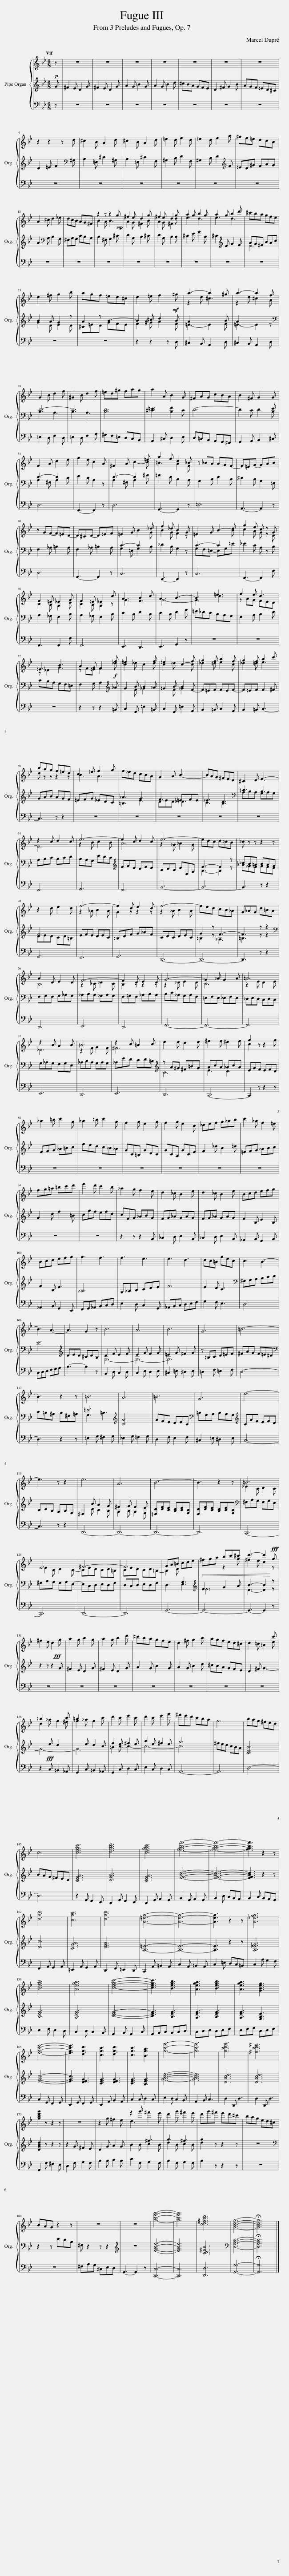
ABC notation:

X:1
%%score { ( 1 4 ) | ( 2 5 ) | 3 } ( 6 7 ) ( 8 9 ) ( 10 11 ) ( 12 13 ) ( 14 15 ) 16 17 18 19
L:1/8
Q:1/4=160
M:6/8
I:linebreak $
K:Bb
V:1 treble
V:4 treble
V:2 treble
V:5 treble
V:3 bass
V:6 treble
V:7 treble
V:8 bass
V:9 bass
V:10 bass
V:11 bass
V:12 treble
V:13 treble
V:14 bass
V:15 bass
V:16 bass
V:17 bass
V:18 bass
V:19 bass-8
V:1
 z | z6 | z6 | z6 | z6 | %5
 z6 | z6 | z6 |$ z2 z2 z d | ^c2 B A2 d | %10
 ^c2 B A2 d | =e2 d f2 d | =e2 d f2 a | ^gf=e dcB |$ A2 ^c d2 _e | %15
 dcB AG^F | z2 z z2!mp! g | ^f2 e d2 g | ^f2 e d2 g | a2 g b2 g | %20
 a2 g b2 d' | ^c'ba gfe |$ d2 ^f g2 b | agf =ed^c | d2 =e f2!mf! ^g | %25
 a3- a2 ^g | a3- a2 f |$ G2 B d2 f | ^G2 B d2 f | =ed^g fag | %30
 a2 A B2 G | ^FAG cBA | B2 ^F G2 G |$ F2 A d2 e | g2 e c2 A | %35
 ^F2 A x2 =e | a2 f d2 _B | z _BA AGF- | F=EG- GAB |$ z GF- F=ED- | %40
 D^CD- D=EF | =E2 G B2 _d | f2 _d B2 G | =E2 G x2 d | g2 e c z G |$ %45
 F2 =E _E2 G | F2 =E _E2 d | A3 B2 d | A3 B3- | B3 =e3 | %50
 f2 e d3 |$ =E3 B3 | A2 G F2!f! f | =e2 _d c2 f | =e2 _d x2 f | %55
 g2 f a2 f | g2 f a2 c' |$ bag f=ed | c2 =e f2 g | f_ed cBA | %60
 G2 A B3- | BAG ^FED | ^C2 D x3 |$ z2 c d2 c | e6- | %65
 e2 c d2 c | e6- | edc d_cB | _c z z z2 z |$ z2 d e2 d | %70
 f6- | f2 d e2 d | f6- | fed cB_A | G_AG d=BA |$ %75
 A2 D E2 D | F6- | F2 D E2 D | G6- | G2 _A G2 A | %80
 =A6 |$ z2 B A2 B | =B6 | z2 c =B2 c | e2 e d2 e | %85
 ^f2 f ^e2 f | g2 z z2 g |$ _a2 =b c'2 g | _a2 =b c'2 g | f2 g e2 g | %90
 f2 g e2 c | _def g_ab | c'2 _a f2 =e |$ fg=a =bc'd' | e'2 d' c'2 b | %95
 _a2 g f2 e | d2 _c B2 e | d2 _c B2 e | Bcd efg |$ Bcd efg | %100
 g3 f3 | f3 e3 | e3 d3 | dc=B gec | c3 B3- |$ %105
 B3 A3- | A3 G2 z | B6 | A6 | B6 | %110
 G6 | =B6- |$ B3 z2 z | =B6 | A6 | %115
 =B6 | G6 | e6- |$ e3 z z2 | e6 | %120
 A6 | B6- | B3 z2 z | =B6 |$ E6 | %125
 ^F6- | F6 | GA=B cde |!<(! ^fga bc'^c' | d'3- d'2!<)!!fff! g |$ %130
!ppp! ^f2 e d2 g | a2 g b2 g | a2 g b2 d' | ^c'ba gfe | d2 ^f g2 b | %135
 agf ed^c | d2 =c =B2 c' |$ =b2 _a g2 c' | =b2 _a g2 c' | d'2 c' e'2 c' | %140
 d'2 c' e'2 g' | ^f'e'd' c'ba | g6 | bag ^fed |$ c6 | %145
 [cegc']6 | [dgbd']6 | [cegac']6 | [fgbf']6- | [fgbf']6- | %150
 [fgbf']3 z2 z |$ [dad']6 | [cac']6 | [dad']6 | [A=ea]6- | %155
 [Aea]6- | [Aea]3 z2 z | [A_ega]6 |$ [Begb]6 | [Aega]6 | %160
 [cegc']6- | [cegc']3 [Begb]3 | [Aega]3 [Begb]3 | [Aega]3 [GBeg]3 |$ [egc'e']6- | %165
 [egc'e']3 [dgd']3 | [cgc']3 [dgd']3 | [cgc']3 [Bgb]3 | [gc'g']6- | [gc'g']6 | %170
 [gc'd'g']6 | [^fc'd'^f']6 |$ [gbd'g']2 z z2 z | z6 | z2 g ^f2 e | %175
 z2 g' ^f'2 e' | d'2 g' ^f'2 e' | d'g'^f' e'd'^c' | bag ed^c |$ BAG z2 z | %180
 z6 | z6 | [gbe'g']6- | [gbe'g']6 | [cd^fbd']6 | %185
 [GBdg]6- |[Q:1/4=60] !fermata![GBdg]6 |] %187
V:2
!p! G | ^F2 E D2 G | ^F2 E D2 G | A2 G B2 G | A2 G B2 d | %5
 ^cBA GFE | D2 ^F G2 B | AGF =ED^C |$ D2 =E F2[K:bass] ^G, | A,2 =E, ^C2 ^G, | %10
 A,2 =E, ^C2 F, | ^G,2 B, D2 F, | ^G,2 B, D2[K:treble] F | =ED^G FAG |$ A2[K:bass] A, B,2 G, | %15
 ^F,A,G, CB,A, | B,2 ^F, G,2 ^C | D2 A, B,2 ^C | D2 A, B,2 B, | ^C2 E G2 B, | %20
 ^C2[K:treble] E G2 F | AG^F BAc |$ B2 A G2 z | A2 z B3- | B2 ^c d2 B | %25
 A2 x2 x B | A2 x2 x2 |$[K:bass] D6- | D6 | [B,D]6 | %30
 [^C=E]3 [B,F]2 C | D6- | D2 C D2 E |$ D3- D2 x | E2 C A,2 z | %35
 D3- D2 ^F | =F2 D B,2 A, | G,2 B, D2 B, | ^C2 B, G,2 =E, |$ F,2 _A, =B,2 A, | %40
 F,2 _A, =B,2 A, | C3- C2 x | _D2 B, G,2 z | C3- C2 x | _E2 C A, z B, |$ %45
 A,2 _G, F,2 B, | A,2 _G, F,2 B, | C2 B, D2 B, | C2 B, D2 F | =E_DC B,A,G, | %50
 F,2 A, B,2 D |$ CB,A, G,F,=E, | F,2 G, A,2[K:treble] _A | G2 B B2 _A | =G2 B B2 F- | %55
 F=EF FEF- | F=EF F2 ^F |$ GAB AGF | =EFG _EDC | _A3 G3 | %60
 F3 =EFE | _E3 D3 |[K:bass] =C3 B,3 |$ A,B,C B,CD | B,A,G, EDC | %65
[K:treble] FGE DFE | CDC EF,A, | F3- F2 z | _cB=A BA_G |$ F6 | %70
 EFE DEC | =B,DF G_AF | CDC DEC | G2 z F3- | F3 z z2 |$ %75
[K:bass] F,G,F, G,_A,G, | _A,B,A, _G,A,G, | F,=G,F, _A,B,A, | B,C_A, G,A,F, | =E,F,E, _E,F,E, | %80
 _D,E,D, C,D,C, |$ G,_A,G, F,G,E, | _A,B,A, G,A,G, | _A,ED CD=B, |[K:treble] z A^G ^F=BG | %85
 AcA _AcA | EGF EFD |$ EFG _A=Bc | fed c_B_A | GC=B, GDC | %90
 GCA, GCE | F2 _d B2 =d | =EFG _ABc |$ G2 d f2 =B | cgf efd | %95
 cFG _ABG | FG_A GAG | FG_A GAG | F2 B, E2 B, |$ F2 B, E3 | %100
 _A,6 | G,_A,B, CDE | F6 | E2 D C3 |[K:bass] ^F,G,A, B,CD |$ %105
 E6 |[K:treble] DED ^CDB, | D2 F E2 F | E2 G F2 G | =E2 G ^F2 G | %110
 z =B,C D=EF | ^FAG F=E^D |$[K:bass] C=B,^A, B,^F,=A, | =E6 |[K:treble] [CG]6 | %115
 GFE DEC |[K:bass] =B,G,A, B,A,G, |[K:treble] CGF EFD |$ CDB, A,B,G, | ^F,2 B A2 G | %120
 ^F2 G F2 E | [=F,D][DF][CE] [B,D][CE][G,C] | [F,D][DF][CE] [B,D][CE][G,C] |[K:bass] ^F,A,G, F,G,E, |$ ^F,A,G, F,G,E,- | %125
 E,C,D, E,D,F, | D,C,D, E,D,F, | D,3 G,3 |[K:treble] E3 G2 A | B3- B2 z |$ %130
 z2 z z2!fff! G |!ppp! ^F2 E D2 G | ^F2 E D2 G | A2 G B2 G | A2 G B2 d | %135
 ^cBA GFE | D2 ^F x3 |$ x2 e d2 x | x2 e d2 c | f2 e ^f2 e | %140
 a2 e ^f2 e | g6 | ^fed cBA | [CEB]6 |$ BAG ^FED | %145
 [CEGA]6 | [DGB]6 | [CEGA]6 | [FGBd]6- | [FGBd]6- | %150
 [FGBd]3 z2 z |$ [Dc]6 | [CGA]6 | [DFA]6 | [A,=E]6- | %155
 [A,E]6- | [A,E]3 z2 z | [A,_EG]6 |$ [B,EG]6 | [A,EG]6 | %160
 [CEG]6- | [CEG]3 [B,EG]3 | [A,EG]3 [B,EG]3 | [A,EG]3 [G,B,E]3 |$ [EGc]6- | %165
 [EGc]3 [DEG]3 | [CEG]3 [DEG]3 | [CEG]3 [B,EG]3 | [GAce]6- | [GAce]6 | %170
 [DAcd]6 | [DAcd]6 |$ [DGBd]2 z z2 z | z2 G ^F2 E | D2 G A2 G | %175
 x3 ^f3 | g3 ^f3 | g2 z z2 z | z6 |$[K:bass] z2 z EDB, | %180
 ^F, z2 z z2 |[K:treble] z6 | [EGBe]6- | [EGBe]6 | [CD^FB]6 | %185
[K:bass] [D,G,B,D]6- | !fermata![D,G,B,D]6 |] %187
V:3
 z | z6 | z6 | z6 | z6 | %5
 z6 | z6 | z6 |$ z6 | z6 | %10
 z6 | z6 | z6 | z6 |$ z6 | %15
 z6 | z6 | z6 | z6 | z6 | %20
 z6 | z6 |$ z6 | z6 | z2 z2 z D, | %25
 ^C,2 B,, A,,2 D, | ^C,2 B,, A,,2 D, |$ =E,2 D, F,2 D, | =E,2 D, F,2 A, | ^G,F,=E, D,C,B,, | %30
 A,,2 ^C, D,2 E, | D,=C,B,, A,,G,,^F,, | G,,2 A,, B,,2 ^C, |$ D,6 | F,,3- F,,2 z | %35
 D,6 | G,,3- G,,2 z | =E,6 | A,,3- A,,2 z |$ D,6 | %40
 G,,3- G,,2 z | C,6 | E,,3- E,,2 z | C,6 | F,,3- F,,2 F, |$ %45
 F,,3 F,,2 F, | F,,6 | E,,3 D,,3 | E,,3 G,,2 z | z6 | %50
 z6 |$ z6 | z2 z z2 =B,, | C,2 G,, =E,2 =B,, | C,2 G,, =E,2 A,, | %55
 B,,2 =B,, C,2 A,, | B,,2 =B,, C,3- |$ C,3 z z2 | z6 | z6 | %60
 z6 | z6 | z6 |$ F,,6 | G,,6 | %65
 F,,6 | B,,6- | B,,6- | B,,3 z z2 |$ G,,6 | %70
 F,,6 | G,,6 | D,,6- | D,,6- | D,,3 z z2 |$ %75
 D,,6 | E,,6 | D,,6 | F,,6- | F,,6- | %80
 F,,6 |$ E,,6 | D,,6 | E,,6 | D,,6 | %85
 C,,6- | C,,2 z z2 z |$ z6 | z6 | z6 | %90
 z6 | z6 | z6 |$ z6 | z6 | %95
 z2 z z2!p! B,, | _C,2 D, E,2 B,, | _C,2 D, E,2 B,, | _A,,2 B,, G,,2 B,, |$ _A,,2 B,, G,,2 E,, | %100
 F,,G,,_A,, B,,C,D, | E,2 D, C,2 G,, | _A,,B,,C, D,E,F, | G,2 F, E,3 | D,6 |$ %105
 C,D,E, F,G,A, | B,3- B,2 z | B,,2 D, C,2 D, | C,2 E, D,2 E, | ^C,2 =E, ^D,2 E, | %110
 =D,2 F, =E,2 F, | D,6- |$ D,3 z2 z | =E,2 G, ^F,2 G, | _E,2 G, =F,2 G, | %115
 D,2 F, E,2 F, | ^C,2 =E, ^D,2 E, | C,6- |$ C,3 z z2 | D,,6- | %120
 D,,6- | D,,6- | D,,6 | C,,6- |$ C,,6 | %125
 D,,6- | D,,6 | G,,6- | G,,6- | G,,3- G,,2 z |$ %130
 z6 | z6 | z6 | z6 | z6 | %135
 z6 | z6 |$ z2!fff! C,!ppp! =B,,2 _A,, | G,,2 C, =B,,2 _A,, | G,,2 C, D,2 C, | %140
 E,2 C, D,2 C, | A,,6- | A,,6 | D,6- |$ D,6 | %145
 z2 G,, F,,2 E,, | D,,2 G,, F,,2 E,, | D,,2 G,, A,,2 G,, | B,,2 G,, A,,2 G,, | B,,2 D, C,B,,A,, | %150
 B,,2 C, B,,A,,G,, |$ F,,2 A,, G,,2 A,, | =E,,2 A,, G,,2 A,, | D,,2 F,, =E,,2 D,, | C,,2 A,, =B,,2 A,, | %155
 C,2 A,, =B,,2 A,, | C,2 =E, D,C,=B,, | C,2 A, G,2 F, |$ E,2 F, E,2 D, | C,2 D, C,2 B,, | %160
 A,,2 B,, A,,2 C, | A,,B,,C, B,,C,D, | C,D,E, D,E,F, | E,F,G, D,E,F, |$ C,2 G,, F,,2 G,, | %165
 E,,2 G,, F,,2 G,, | E,,2 A,, B,,2 A,, | C,2 C, D,2 C, | E,2 D, C,2 B,, | A,,2 B,, C,3 | %170
 D,2 D,, D,3 | D,2 D,, D,3 |$ G,,2 G, ^F,2 E, | D,2 G, A,2 G, | B,2 B, C2 B, | %175
 D2 G, A,2 G, | B,2 G, A,2 G, | B,2 z z2 z | z6 |$ z6 | %180
 ^F,A,G, ^C,E,D, | G,,3- G,,2 z | [C,,C,]6- | [C,,C,]6 | [D,,D,]6 | %185
 [G,,G,]6- | !fermata![G,,G,]6 |] %187
V:4
 x | x6 | x6 | x6 | x6 | %5
 x6 | x6 | x6 |$ x6 | x6 | %10
 x6 | x6 | x6 | x6 |$ x6 | %15
 x6 | B2 A B3 | A2 G ^F2 B | A2 G ^F2 d | e3 d3 | %20
 e3 d3 | x6 |$ x6 | x6 | x6 | %25
 z2 d ^c3 | z2 d ^c2 A |$ x6 | x6 | x6 | %30
 x6 | x6 | x6 |$ x6 | x6 | %35
 x2 x c2- c | =B3 A2 F | x6 | x6 |$ x6 | %40
 x6 | x4 x G | B2 G F2 z | x3 B2- B | c2 A G z D |$ %45
 C2 B, A,2 D | C2 B, A,2 z | G3 F3 | G6- | G3 d3 | %50
 z AG FED |$ z _D2 G3 | z F=E F2 _d | c2 x3 _d | c2 x c2- c | %55
 _d2 =d e2 c | _d2 =d e3 |$ d z z z2 z | B3 A3 | x6 | %60
 x6 | x6 | x3 E3- |$ E6 | z2 B c2 B | %65
 A6 | z2 _G _A2 G | x6 | x6 |$ x6 | %70
 z2 _A B2 A | G2 z z2 z | z2 _A B2 A | x6 | x6 |$ %75
 B,6 | z2 _C _D2 C | B,2 z z2 z | z2 _D E2 D | C6 | %80
 z2 E D2 E |$ _D6 | z2 F G2 F | ^F6 | x6 | %85
 x6 | c2 x4 |$ x6 | x6 | x6 | %90
 x6 | x6 | x6 |$ x6 | x6 | %95
 x6 | x6 | x6 | x6 |$ x6 | %100
 x6 | x6 | x6 | x6 | x6 |$ %105
 x6 | x6 | x6 | x6 | x6 | %110
 x6 | x6 |$ x6 | x6 | x6 | %115
 x6 | x6 | x6 |$ x6 | x6 | %120
 x6 | x6 | x6 | _E2 C D2 C |$ E2 C D2 C- | %125
 CED CD=B, | CED CD=B,- | B,2 D x3 | x3 z2 g | ^f2 e d2 z |$ %130
 x6 | x6 | x6 | x6 | x6 | %135
 x6 | x3 x2 e |$ d2 x3 ^f | g2 x4 | x6 | %140
 x6 | x6 | x6 | x6 |$ x6 | %145
 x6 | x6 | x6 | x6 | x6 | %150
 x6 |$ x6 | x6 | x6 | x6 | %155
 x6 | x6 | x6 |$ x6 | x6 | %160
 x6 | x6 | x6 | x6 |$ x6 | %165
 x6 | x6 | x6 | x6 | x6 | %170
 x6 | x6 |$ x6 | x6 | x6 | %175
 d3 x x2 | x6 | x6 | x6 |$ x6 | %180
 x6 | x6 | x6 | x6 | x6 | %185
 x6 | x6 |] %187
V:5
 x | x6 | x6 | x6 | x6 | %5
 x6 | x6 | x6 |$ x5[K:bass] x | x6 | %10
 x6 | x6 | x5[K:treble] x | x6 |$ x2[K:bass] x4 | %15
 x6 | x6 | x6 | x6 | x6 | %20
 x2[K:treble] x4 | E6 |$ G2 D E2 D | ^C=ED GFE | F2 ^G A2 F | %25
 =E3- E2 F | =E3- E2 z |$[K:bass] B,3 A,3 | B,3 A,3 | x6 | %30
 x6 | x6 | x4 x B, |$ A,2 ^F, A,2 C | x6 | %35
 A,2 ^F, A,2 x | x6 | x6 | x6 |$ x6 | %40
 x6 | G,2 =E, G,2 B, | x6 | G,F,=E,- E,G,=E | x6 |$ %45
 x6 | x6 | x6 | x6 | x6 | %50
 x6 |$ x6 | x5[K:treble] x | x2 F _G2 x | x2 F _G2 x | %55
 x6 | x6 |$ x6 | x6 | =B,3 E3 | %60
 DED _D3 | C3 B,3 |[K:bass] A,B,A, G,A,G, |$ x6 | x6 | %65
[K:treble] x6 | x6 | B,3- B,2 z | _A_GF GFE |$ DED CD=B, | %70
 x6 | x6 | x6 | =B,2 z _A,3 | =B,3 z z2 |$ %75
[K:bass] x6 | x6 | x6 | x6 | x6 | %80
 x6 |$ x6 | x6 | x6 |[K:treble] C6 | %85
 E3 D3 | x6 |$ x6 | x6 | x6 | %90
 x6 | x6 | x6 |$ x6 | x6 | %95
 x6 | x6 | x6 | x6 |$ x6 | %100
 x6 | x6 | x6 | x6 |[K:bass] x6 |$ %105
 x6 |[K:treble] x6 | G,6- | G,6- | G,6 | %110
 x6 | x6 |$[K:bass] x6 | G,3 =B,3 |[K:treble] x6 | %115
 x6 |[K:bass] x6 |[K:treble] x6 |$ x6 | x2 D C2 B, | %120
 A,2 B, A,2 G, | x6 | x6 |[K:bass] x6 |$ x6 | %125
 x6 | x6 | x3 E,3 |[K:treble] E6 | D3- D2 z |$ %130
 x6 | x6 | x6 | x6 | x6 | %135
 x6 | x3 G3- |$ G6- | G6 | =B2 c- c3- | %140
 c6- | c6 | x6 | x6 |$ x6 | %145
 x6 | x6 | x6 | x6 | x6 | %150
 x6 |$ x6 | x6 | x6 | x6 | %155
 x6 | x6 | x6 |$ x6 | x6 | %160
 x6 | x6 | x6 | x6 |$ x6 | %165
 x6 | x6 | x6 | x6 | x6 | %170
 x6 | x6 |$ x6 | x6 | x6 | %175
 B2 B c2 B | d2 B c2 B | d2 x4 | x6 |$[K:bass] x6 | %180
 x6 |[K:treble] x6 | x6 | x6 | x6 | %185
[K:bass] x6 | x6 |] %187
V:6
!p! G | ^F2 E D2 G | ^F2 E D2 G | A2 G B2 G | A2 G B2 d | %5
 ^cBA GFE | D2 ^F G2 B | AGF =ED^C |$ D2 =E F2 d | ^c2 B A2 d | %10
 ^c2 B A2 d | =e2 d f2 d | =e2 d f2 a | ^gf=e dcB |$ A2 ^c d2 _e | %15
 dcB AG^F | z2 z z2!mp! g | ^f2 e d2 g | ^f2 e d2 g | a2 g b2 g | %20
 a2 g b2 d' | ^c'ba gfe |$ d2 ^f g2 b | agf =ed^c | d2 =e f2!mf! ^g | %25
 a3- a2 ^g | a3- a2 f |$ G2 B d2 f | ^G2 B d2 f | =ed^g fag | %30
 a2 A B2 G | ^FAG cBA | B2 ^F G2 G |$ F2 A d2 e | g2 e c2 A | %35
 ^F2 A x2 =e | a2 f d2 _B | z _BA AGF- | F=EG- GAB |$ z GF- F=ED- | %40
 D^CD- D=EF | =E2 G B2 _d | f2 _d B2 G | =E2 G x2 d | g2 e c z G |$ %45
 F2 =E _E2 G | F2 =E _E2 d | A3 B2 d | A3 B3- | B3 =e3 | %50
 f2 e d3 |$ =E3 B3 | A2 G F2!f! f | =e2 _d c2 f | =e2 _d x2 f | %55
 g2 f a2 f | g2 f a2 c' |$ bag f=ed | c2 =e f2 g | f_ed cBA | %60
 G2 A B3- | BAG ^FED | ^C2 D x3 |$ z2 c d2 c | e6- | %65
 e2 c d2 c | e6- | edc d_cB | _c z z z2 z |$ z2 d e2 d | %70
 f6- | f2 d e2 d | f6- | fed cB_A | G_AG d=BA |$ %75
 F2 D E2 D | F6- | F2 D E2 D | G6- | G2 _A G2 A | %80
 =A6 |$ z2 B A2 B | =B6 | z2 c =B2 c | e2 e d2 e | %85
 ^f2 f ^e2 f | g2 z z2!mp! g |$ _a2 =b c'2 g | _a2 =b c'2 g | f2 g e2 g | %90
 f2 g e2 c | _def g_ab | c'2 _a f2 =e |$ fg=a =bc'd' | e'2 d' c'2 b | %95
 _a2 g f2 e | d2 _c B2 e | d2 _c B2 e | Bcd efg |$ Bcd efg | %100
 g3 f3 | f3 e3 | e3 d3 | dc=B gec | c3 B3- |$ %105
!mp! B3 A3- | A3 G2 z |!mf! B6 | A6 | B6 | %110
 G6 | =B6- |$ B3 z2 z |!f! =B6 | A6 | %115
 =B6 | G6 | e6- |$ e3 z z2 | e6 | %120
 A6 | B6- | B3 z2 z | =B6 |$ E6 | %125
 ^F6- | F6 | GA=B cde | ^f!ff!ga bc'^c' | d'3- d'2!fff! g |$ %130
 ^f2 e d2 g | a2 g b2 g | a2 g b2 d' | ^c'ba gfe | d2 ^f g2 b | %135
 agf ed^c | d2 =c =B2 c' |$ =b2 _a g2 c' | =b2 _a g2 c' | d'2 c' e'2 c' | %140
 d'2 c' e'2 g' | ^f'e'd' c'ba | g6 | bag ^fed |$ c6 | %145
 [cegc']6 | [dgbd']6 | [cegac']6 | [fgbf']6- | [fgbf']6- | %150
 [fgbf']3 z2 z |$ [dad']6 | [cac']6 | [dad']6 | [A=ea]6- | %155
 [Aea]6- | [Aea]3 z2 z | [A_ega]6 |$!fff! [Begb]6 | [Aega]6 | %160
 [cegc']6- | [cegc']3 [Begb]3 | [Aega]3 [Begb]3 | [Aega]3 [GBeg]3 |$ [egc'e']6- | %165
 [egc'e']3 [dgd']3 | [cgc']3 [dgd']3 | [cgc']3 [Bgb]3 | [gc'g']6- | [gc'g']6 | %170
 [gc'd'g']6 | [^fc'd'^f']6 |$ [gbd'g']2 z z2 z | z6 | z2 g ^f2 e | %175
 z2 g' ^f'2 e' | d'2 g' ^f'2 e' | d'g'^f' e'd'^c' | bag ed^c |$ BAG z2 z | %180
 z6 | z6 | [gbe'g']6- | [gbe'g']6 | [cd^fbd']6 | %185
 [GBdg]6- | !fermata![GBdg]6 |] %187
V:7
 x | x6 | x6 | x6 | x6 | %5
 x6 | x6 | x6 |$ x6 | x6 | %10
 x6 | x6 | x6 | x6 |$ x6 | %15
 x6 | B2 A B3 | A2 G ^F2 B | A2 G ^F2 d | e3 d3 | %20
 e3 d3 | x6 |$ x6 | x6 | x6 | %25
 z2 d ^c3 | z2 d ^c2 A |$ x6 | x6 | x6 | %30
 x6 | x6 | x6 |$ x6 | x6 | %35
 x2 x c2- c | =B3 A2 F | x6 | x6 |$ x6 | %40
 x6 | x4 x G | B2 G F2 z | x3 B2- B | c2 A G z D |$ %45
 C2 B, A,2 D | C2 B, A,2 z | G3 F3 | G6- | G3 d3 | %50
 z AG FED |$ z _D2 G3 | z F=E F2 _d | c2 x3 _d | c2 x c2- c | %55
 _d2 =d e2 c | _d2 =d e3 |$ d z z z2 z | B3 A3 | x6 | %60
 x6 | x6 | x3 E3- |$ E6 | z2 B c2 B | %65
 A6 | z2 _G _A2 G | x6 | x6 |$ x6 | %70
 z2 _A B2 A | G2 z z2 z | z2 _A B2 A | x6 | x6 |$ %75
 B,6 | z2 _C _D2 C | B,2 z z2 z | z2 _D E2 D | C6 | %80
 z2 E D2 E |$ _D6 | z2 F G2 F | ^F6 | x6 | %85
 x6 | c2 x4 |$ x6 | x6 | x6 | %90
 x6 | x6 | x6 |$ x6 | x6 | %95
 x6 | x6 | x6 | x6 |$ x6 | %100
 x6 | x6 | x6 | x6 | x6 |$ %105
 x6 | x6 | x6 | x6 | x6 | %110
 x6 | x6 |$ x6 | x6 | x6 | %115
 x6 | x6 | x6 |$ x6 | x6 | %120
 x6 | x6 | x6 | _E2 C D2 C |$ E2 C D2 C- | %125
 CED CD=B, | CED CD=B,- | B,2 D x3 | x3 z2 g | ^f2 e d2 z |$ %130
 x6 | x6 | x6 | x6 | x6 | %135
 x6 | x3 x2 e |$ d2 x3 ^f | g2 x4 | x6 | %140
 x6 | x6 | x6 | x6 |$ x6 | %145
 x6 | x6 | x6 | x6 | x6 | %150
 x6 |$ x6 | x6 | x6 | x6 | %155
 x6 | x6 | x6 |$ x6 | x6 | %160
 x6 | x6 | x6 | x6 |$ x6 | %165
 x6 | x6 | x6 | x6 | x6 | %170
 x6 | x6 |$ x6 | x6 | x6 | %175
 d3 x x2 | x6 | x6 | x6 |$ x6 | %180
 x6 | x6 | x6 | x6 | x6 | %185
 x6 | x6 |] %187
V:8
 z | z6 | z6 | z6 | z6 | %5
 z6 | z6 | z6 |$ z2 z2 z!p! ^G, | A,2 =E, ^C2 ^G, | %10
 A,2 =E, ^C2 ^G, | ^G,2 B, D2 F, | ^G,2 B, D2[K:treble] F | =ED^G FAG |$ A2[K:bass] A, B,2 G, | %15
 ^F,A,G, CB,A, | B,2 ^F, G,2!mp! ^C | D2 A, B,2 ^C | D2 A, B,2 B, | ^C2 E G2 B, | %20
 ^C2[K:] E G2 F | AG^F BAc |$ B2 A G2 z | A2 z B3- | B2 ^c d2!mf! B | %25
 A2 x2 x B | A2 x2 x2 |$[K:bass] D6- | D6 | [B,D]6 | %30
 [^C=E]3 [B,F]2 C | D6- | D2 C D2 E |$ D3- D2 x | E2 C A,2 z | %35
 D3- D2 ^F | =F2 D B,2 A, | G,2 B, D2 B, | ^C2 B, G,2 =E, |$ F,2 _A, =B,2 A, | %40
 F,2 _A, =B,2 A, | C3- C2 x | _D2 B, G,2 z | C3- C2 x | _E2 C A, z B, |$ %45
 A,2 _G, F,2 B, | A,2 _G, F,2 B, | C2 B, D2 B, | C2 B, D2 F | =E_DC B,A,G, | %50
 F,2 A, B,2 D |$ CB,A, G,F,=E, | F,2 G, A,2[K:treble]!f! _A | G2 B B2 _A | =G2 B B2 F- | %55
 F=EF FEF- | F=EF F2 ^F |$ GAB AGF | =EFG _EDC | _A3 G3 | %60
 F3 =EFE | _E3 D3 |[K:bass] =C3 B,3 |$ A,B,C B,CD | B,A,G, EDC | %65
[K:treble] FGE DFE | CDC EF,A, | F3- F2 z | _cB=A BA_G |$ F6 | %70
 EFE DEC | =B,DF G_AF | CDC DEC | G2 z F3- | F3 z z z |$ %75
[K:bass] F,G,F, G,_A,G, | _A,B,A, _G,A,G, | F,=G,F, _A,B,A, | B,C_A, G,A,F, | =E,F,E, _E,F,E, | %80
 _D,E,D, C,D,C, |$ G,_A,G, F,G,E, | _A,B,A, G,A,G, | _A,ED CD=B, |[K:treble] z A^G ^F=BG | %85
 AcA _AcA | E!mp!GF EFD |$ EFG _A=Bc | fed c_B_A | GC=B, GDC | %90
 GCA, GCE | F2 _d B2 =d | =EFG _ABc |$ G2 d f2 =B | cgf efd | %95
 cFG _ABG | FG_A GAG | FG_A GAG | F2 B, E2 B, |$ F2 B, E3 | %100
 _A,6 | G,_A,B, CDE | F6 | E2 D C3 |[K:bass] ^F,G,A, B,CD |$ %105
!mp!!mp! E6 |[K:treble] DE!mf!D ^CDB, |!f! D2 F E2 F | E2 G F2 G | =E2 G ^F2 G | %110
 z =B,C D=EF | ^FAG F=E^D |$[K:bass] C=B,^A, B,^F,=A, | =E6 |[K:treble] [CG]6 | %115
 GFE DEC |[K:bass] =B,G,A, B,A,G, |[K:treble]!ff! CGF EFD |$ CDB, A,B,G, | ^F,2 B A2 G | %120
 ^F2 G F2 E | [=F,D][DF][CE] [B,D][CE][G,C] | [F,D][DF][CE] [B,D][CE][G,C] |[K:bass] ^F,A,G, F,G,E, |$ ^F,A,G, F,G,E,- | %125
 E,C,D, E,D,F, | D,C,D, E,D,F, | D,3 G,3 |[K:treble] E3 G2 A | B3- B2 z |$ %130
 z2 z z2!fff! G | ^F2 E D2 G | ^F2 E D2 G | A2 G B2 G | A2 G B2 d | %135
 ^cBA GFE | D2 ^F x3 |$ x2 e d2 x | x2 e d2 c | f2 e ^f2 e | %140
 a2 e ^f2 e | g6 | ^fed cBA | [CEB]6 |$ BAG ^FED | %145
 [CEGA]6 | [DGB]6 | [CEGA]6 | [FGBd]6- | [FGBd]6- | %150
 [FGBd]3 z2 z |$ [Dc]6 | [CGA]6 | [DFA]6 | [A,=E]6- | %155
 [A,E]6- | [A,E]3 z2 z | [A,_EG]6 |$!fff! [B,EG]6 | [A,EG]6 | %160
 [CEG]6- | [CEG]3 [B,EG]3 | [A,EG]3 [B,EG]3 | [A,EG]3 [G,B,E]3 |$ [EGc]6- | %165
 [EGc]3 [DEG]3 | [CEG]3 [DEG]3 | [CEG]3 [B,EG]3 | [GAce]6- | [GAce]6 | %170
 [DAcd]6 | [DAcd]6 |$ [DGBd]2 z z2 z | z2 G ^F2 E | D2 G A2 G | %175
 x3 ^f3 | g3 ^f3 | g2 z z2 z | z6 |$[K:bass] z2 z EDB, | %180
 ^F, z2 z z2 |[K:treble] z6 | [EGBe]6- | [EGBe]6 | [CD^FB]6 | %185
[K:bass] [D,G,B,D]6- | !fermata![D,G,B,D]6 |] %187
V:9
 x | x6 | x6 | x6 | x6 | %5
 x6 | x6 | x6 |$ x6 | x6 | %10
 x6 | x6 | x5[K:treble] x | x6 |$ x2[K:bass] x4 | %15
 x6 | x6 | x6 | x6 | x6 | %20
 x2[K:] x4 | E6 |$ G2 D E2 D | ^C=ED GFE | F2 ^G A2 F | %25
 =E3- E2 F | =E3- E2 z |$[K:bass] B,3 A,3 | B,3 A,3 | x6 | %30
 x6 | x6 | x4 x B, |$ A,2 ^F, A,2 C | x6 | %35
 A,2 ^F, A,2 x | x6 | x6 | x6 |$ x6 | %40
 x6 | G,2 =E, G,2 B, | x6 | G,F,=E,- E,G,=E | x6 |$ %45
 x6 | x6 | x6 | x6 | x6 | %50
 x6 |$ x6 | x5[K:treble] x | x2 F _G2 x | x2 F _G2 x | %55
 x6 | x6 |$ x6 | x6 | =B,3 E3 | %60
 DED _D3 | C3 B,3 |[K:bass] A,B,A, G,A,G, |$ x6 | x6 | %65
[K:treble] x6 | x6 | B,3- B,2 z | _A_GF GFE |$ DED CD=B, | %70
 x6 | x6 | x6 | =B,2 z _A,3 | =B,3 z z x |$ %75
[K:bass] x6 | x6 | x6 | x6 | x6 | %80
 x6 |$ x6 | x6 | x6 |[K:treble] C6 | %85
 E3 D3 | x6 |$ x6 | x6 | x6 | %90
 x6 | x6 | x6 |$ x6 | x6 | %95
 x6 | x6 | x6 | x6 |$ x6 | %100
 x6 | x6 | x6 | x6 |[K:bass] x6 |$ %105
 x6 |[K:treble] x6 | G,6- | G,6- | G,6 | %110
 x6 | x6 |$[K:bass] x6 | G,3 =B,3 |[K:treble] x6 | %115
 x6 |[K:bass] x6 |[K:treble] x6 |$ x6 | x2 D C2 B, | %120
 A,2 B, A,2 G, | x6 | x6 |[K:bass] x6 |$ x6 | %125
 x6 | x6 | x3 E,3 |[K:treble] E6 | D3- D2 z |$ %130
 x6 | x6 | x6 | x6 | x6 | %135
 x6 | x3 G3- |$ G6- | G6 | =B2 c- c3- | %140
 c6- | c6 | x6 | x6 |$ x6 | %145
 x6 | x6 | x6 | x6 | x6 | %150
 x6 |$ x6 | x6 | x6 | x6 | %155
 x6 | x6 | x6 |$ x6 | x6 | %160
 x6 | x6 | x6 | x6 |$ x6 | %165
 x6 | x6 | x6 | x6 | x6 | %170
 x6 | x6 |$ x6 | x6 | x6 | %175
 B2 B c2 B | d2 B c2 B | d2 x4 | x6 |$[K:bass] x6 | %180
 x6 |[K:treble] x6 | x6 | x6 | x6 | %185
[K:bass] x6 | x6 |] %187
V:10
 z | z6 | z6 | z6 | z6 | %5
 z6 | z6 | z6 |$ z2 z2 z!p!!8vb(! ^G,, | A,,2 =E,, ^C,2 ^G,, | %10
 A,,2 =E,, ^C,2 ^G,, | ^G,,2 B,, D,2 F,, | ^G,,2 B,, D,2[K:treble] F, | =E,D,^G, F,A,G, |$ A,2[K:bass] A,, B,,2!8vb)! G, | %15
 ^F,A,G, CB,A, | B,2 ^F, G,2!mp! ^C | D2 A, B,2 ^C | D2 A, B,2 B, | ^C2 E G2 B, | %20
 ^C2[K:treble] E G2 F | AG^F BAc |$ B2 A G2 z | A2 z B3- | B2 ^c d2!mf! B | %25
 A2 x2 x B | A2 x2 x2 |$[K:bass]!mf! D6- | D6 | [B,D]6 | %30
 [^C=E]3 [B,F]2 C | D6- | D2 C D2 E |$ D3- D2 x | E2 C A,2 z | %35
 D3- D2 ^F | =F2 D B,2 A, | G,2 B, D2 B, | ^C2 B, G,2 =E, |$ F,2 _A, =B,2 A, | %40
 F,2 _A, =B,2 A, | C3- C2 x | _D2 B, G,2 z | C3- C2 x | _E2 C A, z B, |$ %45
 A,2 _G, F,2 B, | A,2 _G, F,2 B, | C2 B, D2 B, | C2 B, D2 F | =E_DC B,A,G, | %50
 F,2 A, B,2 D |$ CB,A, G,F,=E, | F,2 G, A,2[K:treble]!f! _A | G2 B B2 _A | =G2 B B2 F- | %55
 F=EF FEF- | F=EF F2 ^F |$ GAB AGF | =EFG _EDC | _A3 G3 | %60
 F3 =EFE | _E3 D3 |[K:bass] =C3 B,3 |$ A,B,C B,CD | B,A,G, EDC | %65
[K:treble] FGE DFE | CDC EF,A, | F3- F2 z | _cB=A BA_G |$ F6 | %70
 EFE DEC | =B,DF G_AF | CDC DEC | G2 z F3- | F3 z z z |$ %75
[K:bass] F,G,F, G,_A,G, | _A,B,A, _G,A,G, | F,=G,F, _A,B,A, | B,C_A, G,A,F, | =E,F,E, _E,F,E, | %80
 _D,E,D, C,D,C, |$ G,_A,G, F,G,E, | _A,B,A, G,A,G, | _A,ED CD=B, |[K:treble] z A^G ^F=BG | %85
 AcA _AcA | E!mp!GF EFD |$ EFG _A=Bc | fed c_B_A | GC=B, GDC | %90
 GCA, GCE | F2 _d B2 =d | =EFG _ABc |$ G2 d f2 =B | cgf efd | %95
 cFG _ABG | FG_A GAG | FG_A GAG | F2 B, E2 B, |$ F2 B, E3 | %100
 _A,6 | G,_A,B, CDE | F6 | E2 D C3 |[K:bass] ^F,G,A, B,CD |$ %105
 E6 |[K:treble] DE!mf!D ^CDB, |!f! D2 F E2 F | E2 G F2 G | =E2 G ^F2 G | %110
 z =B,C D=EF | ^FAG F=E^D |$[K:bass] C=B,^A, B,^F,=A, | =E6 |[K:treble] [CG]6 | %115
 GFE DEC |[K:bass] =B,G,A, B,A,G, |[K:treble]!ff! CGF EFD |$ CDB, A,B,G, | ^F,2 B A2 G | %120
 ^F2 G F2 E | [=F,D][DF][CE] [B,D][CE][G,C] | [F,D][DF][CE] [B,D][CE][G,C] |[K:bass] ^F,A,G, F,G,E, |$ ^F,A,G, F,G,E,- | %125
 E,C,D, E,D,F, | D,C,D, E,D,F, | D,3 G,3 |[K:treble] E3 G2 A | B3- B2 z |$ %130
 z2 z z2!fff! G | ^F2 E D2 G | ^F2 E D2 G | A2 G B2 G | A2 G B2 d | %135
 ^cBA GFE | D2 ^F x3 |$ x2 e d2 x | x2 e d2 c | f2 e ^f2 e | %140
 a2 e ^f2 e | g6 | ^fed cBA | [CEB]6 |$ BAG ^FED | %145
!8vb(! [C,E,G,A,]6 | [D,G,B,]6 | [C,E,G,A,]6 | [F,G,B,D]6- | [F,G,B,D]6- | %150
 [F,G,B,D]3 z2!8vb)! z |$ [Dc]6 | [CGA]6 | [DFA]6 | [A,=E]6- | %155
 [A,E]6- | [A,E]3 z2 z | [A,_EG]6 |$!fff! [B,EG]6 | [A,EG]6 | %160
 [CEG]6- | [CEG]3 [B,EG]3 | [A,EG]3 [B,EG]3 | [A,EG]3 [G,B,E]3 |$ [EGc]6- | %165
 [EGc]3 [DEG]3 | [CEG]3 [DEG]3 | [CEG]3 [B,EG]3 | [GAce]6- | [GAce]6 | %170
 [DAcd]6 | [DAcd]6 |$ [DGBd]2 z z2 z | z2 G ^F2 E | D2 G A2 G | %175
 x3 ^f3 | g3 ^f3 | g2 z z2 z | z6 |$[K:bass] z2 z EDB, | %180
 ^F, z2 z z2 |[K:treble] z6 | [EGBe]6- | [EGBe]6 | [CD^FB]6 | %185
[K:bass] [D,G,B,D]6- | !fermata![D,G,B,D]6 |] %187
V:11
 x | x6 | x6 | x6 | x6 | %5
 x6 | x6 | x6 |$ x5!8vb(! x | x6 | %10
 x6 | x6 | x5[K:treble] x | x6 |$ x2[K:bass] x3!8vb)! x | %15
 x6 | x6 | x6 | x6 | x6 | %20
 x2[K:treble] x4 | E6 |$ G2 D E2 D | ^C=ED GFE | F2 ^G A2 F | %25
 =E3- E2 F | =E3- E2 z |$[K:bass] B,3 A,3 | B,3 A,3 | x6 | %30
 x6 | x6 | x4 x B, |$ A,2 ^F, A,2 C | x6 | %35
 A,2 ^F, A,2 x | x6 | x6 | x6 |$ x6 | %40
 x6 | G,2 =E, G,2 B, | x6 | G,F,=E,- E,G,=E | x6 |$ %45
 x6 | x6 | x6 | x6 | x6 | %50
 x6 |$ x6 | x5[K:treble] x | x2 F _G2 x | x2 F _G2 x | %55
 x6 | x6 |$ x6 | x6 | =B,3 E3 | %60
 DED _D3 | C3 B,3 |[K:bass] A,B,A, G,A,G, |$ x6 | x6 | %65
[K:treble] x6 | x6 | B,3- B,2 z | _A_GF GFE |$ DED CD=B, | %70
 x6 | x6 | x6 | =B,2 z _A,3 | =B,3 z z x |$ %75
[K:bass] x6 | x6 | x6 | x6 | x6 | %80
 x6 |$ x6 | x6 | x6 |[K:treble] C6 | %85
 E3 D3 | x6 |$ x6 | x6 | x6 | %90
 x6 | x6 | x6 |$ x6 | x6 | %95
 x6 | x6 | x6 | x6 |$ x6 | %100
 x6 | x6 | x6 | x6 |[K:bass] x6 |$ %105
 x6 |[K:treble] x6 | G,6- | G,6- | G,6 | %110
 x6 | x6 |$[K:bass] x6 | G,3 =B,3 |[K:treble] x6 | %115
 x6 |[K:bass] x6 |[K:treble] x6 |$ x6 | x2 D C2 B, | %120
 A,2 B, A,2 G, | x6 | x6 |[K:bass] x6 |$ x6 | %125
 x6 | x6 | x3 E,3 |[K:treble] E6 | D3- D2 z |$ %130
 x6 | x6 | x6 | x6 | x6 | %135
 x6 | x3 G3- |$ G6- | G6 | =B2 c- c3- | %140
 c6- | c6 | x6 | x6 |$ x6 | %145
!8vb(! x6 | x6 | x6 | x6 | x6 | %150
 x5!8vb)! x |$ x6 | x6 | x6 | x6 | %155
 x6 | x6 | x6 |$ x6 | x6 | %160
 x6 | x6 | x6 | x6 |$ x6 | %165
 x6 | x6 | x6 | x6 | x6 | %170
 x6 | x6 |$ x6 | x6 | x6 | %175
 B2 B c2 B | d2 B c2 B | d2 x4 | x6 |$[K:bass] x6 | %180
 x6 |[K:treble] x6 | x6 | x6 | x6 | %185
[K:bass] x6 | x6 |] %187
V:12
!pp! G | ^F2 E D2 G | ^F2 E D2 G | A2 G B2 G | A2 G B2 d | %5
 ^cBA GFE | D2 ^F G2 B | AGF =ED^C |$ D2 =E F2!p! d | ^c2 B A2 d | %10
 ^c2 B A2 d | =e2 d f2 d | =e2 d f2 a | ^gf=e dcB |$ A2 ^c d2 _e | %15
 dcB AG^F | z2 z z2!p! g | ^f2 e d2 g | ^f2 e d2 g | a2 g b2 g | %20
 a2 g b2 d' | ^c'ba gfe |$ d2 ^f g2 b | agf =ed^c | d2 =e f2!mp! ^g | %25
 a3- a2 ^g | a3- a2 f |$ G2 B d2 f | ^G2 B d2 f | =ed^g fag | %30
 a2 A B2 G | ^FAG cBA | B2 ^F G2 G |$ F2 A d2 e | g2 e c2 A | %35
 ^F2 A x2 =e | a2 f d2 _B | z _BA AGF- | F=EG- GAB |$ z GF- F=ED- | %40
 D^CD- D=EF | =E2 G B2 _d | f2 _d B2 G | =E2 G x2 d | g2 e c z G |$ %45
 F2 =E _E2 G | F2 =E _E2 d | A3 B2 d | A3 B3- | B3 =e3 | %50
 f2 e d3 |$ =E3 B3 | A2 G F2!mp! f | =e2 _d c2 f | =e2 _d x2 f | %55
 g2 f a2 f | g2 f a2 c' |$ bag f=ed | c2 =e f2 g | f_ed cBA | %60
 G2 A B3- | BAG ^FED | ^C2 D E3 |$ z2 c d2 c | e6- | %65
 e2 c d2 c | e6- | edc d_cB | _c z z z2 z |$ z2 d e2 d | %70
 f6- | f2 d e2 d | f6- | fed cB_A | G_AG d=BA |$ %75
 F2 D E2 D | F6- | F2 D E2 D | G6- | G2 _A G2 A | %80
 =A6 |$ z2 B A2 B | =B6 | z2 c =B2 c | e2 e d2 e | %85
 ^f2 f ^e2 f | g2 z z2!p! g |$ _a2 =b c'2 g | _a2 =b c'2 g | f2 g e2 g | %90
 f2 g e2 c | _def g_ab | c'2 _a f2 =e |$ fg=a =bc'd' | e'2 d' c'2 b | %95
 _a2 g f2 e | d2 _c B2 e | d2 _c B2 e | Bcd efg |$ Bcd efg | %100
 g3 f3 | f3 e3 | e3 d3 | dc=B gec | c3 B3- |$ %105
!p! B3 A3- | A3 G2 z |!mp! B6 | A6 | B6 | %110
 G6 | =B6- |$ B3 z2 z | =B6 | A6 | %115
 =B6 | G6 | e6- |$ e3 z z2 | e6 | %120
 A6 | B6- | B3 z2 z | =B6 |$ E6 | %125
 ^F6- | F6 | G!mf!A=B cde | ^f!f!ga bc'^c' | d'3- d'2!ff! g |$ %130
 ^f2 e d2 g | a2 g b2 g | a2 g b2 d' | ^c'ba gfe | d2 ^f g2 b | %135
 agf ed^c | d2 =c =B2 c' |$ =b2 _a g2 c' | =b2 _a g2 c' | d'2 c' e'2 c' | %140
 d'2 c' e'2 g' | ^f'e'd' c'ba | g6 | bag ^fed |$ c6 | %145
!8vb(! [CEGc]6 | [DGBd]6 | [CEGAc]6 | [FGBf]6- | [FGBf]6- | %150
 [FGBf]3 z2 z!8vb)! |$ [dad']6 | [cac']6 | [dad']6 | [A=ea]6- | %155
 [Aea]6- | [Aea]3 z2 z | [A_ega]6 |$!ff! [Begb]6 | [Aega]6 | %160
 [cegc']6- | [cegc']3 [Begb]3 | [Aega]3 [Begb]3 | [Aega]3 [GBeg]3 |$ [egc'e']6- | %165
 [egc'e']3 [dgd']3 | [cgc']3 [dgd']3 | [cgc']3 [Bgb]3 | [gc'g']6- | [gc'g']6 | %170
 [gc'd'g']6 | [^fc'd'^f']6 |$ [gbd'g']2 z z2 z | z6 | z2 g ^f2 e | %175
 z2 g' ^f'2 e' | d'2 g' ^f'2 e' | d'g'^f' e'd'^c' | bag ed^c |$ BAG z2 z | %180
 z6 | z6 | [gbe'g']6- | [gbe'g']6 | [cd^fbd']6 | %185
 [GBdg]6- | !fermata![GBdg]6 |] %187
V:13
 x | x6 | x6 | x6 | x6 | %5
 x6 | x6 | x6 |$ x6 | x6 | %10
 x6 | x6 | x6 | x6 |$ x6 | %15
 x6 | B2 A B3 | A2 G ^F2 B | A2 G ^F2 d | e3 d3 | %20
 e3 d3 | x6 |$ x6 | x6 | x6 | %25
 z2 d ^c3 | z2 d ^c2 A |$ x6 | x6 | x6 | %30
 x6 | x6 | x6 |$ x6 | x6 | %35
 x2 x c2- c | =B3 A2 F | x6 | x6 |$ x6 | %40
 x6 | x4 x G | B2 G F2 z | x3 B2- B | c2 A G z D |$ %45
 C2 B, A,2 D | C2 B, A,2 z | G3 F3 | G6- | G3 d3 | %50
 z AG FED |$ z _D2 G3 | z F=E F2 _d | c2 x3 _d | c2 x c2- c | %55
 _d2 =d e2 c | _d2 =d e3 |$ d z z z2 z | B3 A3 | x6 | %60
 x6 | x6 | x6 |$ E6 | z2 B c2 B | %65
 A6 | z2 _G _A2 G | x6 | x6 |$ x6 | %70
 z2 _A B2 A | G2 z z2 z | z2 _A B2 A | x6 | x6 |$ %75
 B,6 | z2 _C _D2 C | B,2 z z2 z | z2 _D E2 D | C6 | %80
 z2 E D2 E |$ _D6 | z2 F G2 F | ^F6 | x6 | %85
 x6 | c2 x4 |$ x6 | x6 | x6 | %90
 x6 | x6 | x6 |$ x6 | x6 | %95
 x6 | x6 | x6 | x6 |$ x6 | %100
 x6 | x6 | x6 | x6 | x6 |$ %105
 x6 | x6 | x6 | x6 | x6 | %110
 x6 | x6 |$ x6 | x6 | x6 | %115
 x6 | x6 | x6 |$ x6 | x6 | %120
 x6 | x6 | x6 | _E2 C D2 C |$ E2 C D2 C- | %125
 CED CD=B, | CED CD=B,- | B,2 D x3 | x3 z2 g | ^f2 e d2 z |$ %130
 x6 | x6 | x6 | x6 | x6 | %135
 x6 | x3 x2 e |$ d2 x3 ^f | g2 x4 | x6 | %140
 x6 | x6 | x6 | x6 |$ x6 | %145
!8vb(! x6 | x6 | x6 | x6 | x6 | %150
 x6!8vb)! |$ x6 | x6 | x6 | x6 | %155
 x6 | x6 | x6 |$ x6 | x6 | %160
 x6 | x6 | x6 | x6 |$ x6 | %165
 x6 | x6 | x6 | x6 | x6 | %170
 x6 | x6 |$ x6 | x6 | x6 | %175
 d3 x x2 | x6 | x6 | x6 |$ x6 | %180
 x6 | x6 | x6 | x6 | x6 | %185
 x6 | x6 |] %187
V:14
 z | z6 | z6 | z6 | z6 | %5
 z6 | z6 | z6 |$ z2 z2 z!p! ^G, | A,2 =E, ^C2 ^G, | %10
 A,2 =E, ^C2 ^G, | ^G,2 B, D2 F, | ^G,2 B, D2[K:treble] F | =ED^G FAG |$ A2[K:bass] A, B,2 G, | %15
 ^F,A,G, CB,A, | B,2 ^F, G,2!p! ^C | D2 A, B,2 ^C | D2 A, B,2 B, | ^C2 E G2 B, | %20
 ^C2[K:treble] E G2 F | AG^F BAc |$ B2 A G2 z | A2 z B3- | B2 ^c d2!mp! B | %25
 A2 x2 x B | A2 x2 x2 |$[K:bass] D6- | D6 | [B,D]6 | %30
 [^C=E]3 [B,F]2 C | D6- | D2 C D2 E |$ D3- D2 x | E2 C A,2 z | %35
 D3- D2 ^F | =F2 D B,2 A, | G,2 B, D2 B, | ^C2 B, G,2 =E, |$ F,2 _A, =B,2 A, | %40
 F,2 _A, =B,2 A, | C3- C2 x | _D2 B, G,2 z | C3- C2 x | _E2 C A, z B, |$ %45
 A,2 _G, F,2 B, | A,2 _G, F,2 B, | C2 B, D2 B, | C2 B, D2 F | =E_DC B,A,G, | %50
 F,2 A, B,2 D |$ CB,A, G,F,=E, | F,2 G, A,2[K:treble]!mp! _A | G2 B B2 _A | =G2 B B2 F- | %55
 F=EF FEF- | F=EF F2 ^F |$ GAB AGF | =EFG _EDC | _A3 G3 | %60
 F3 =EFE | _E3 D3 |[K:bass] =C3 B,3 |$ A,B,C B,CD | B,A,G, EDC | %65
[K:treble] FGE DFE | CDC EF,A, | F3- F2 z | _cB=A BA_G |$ F6 | %70
 EFE DEC | =B,DF G_AF | CDC DEC | G2 z F3- | F3 z z z |$ %75
[K:bass] F,G,F, G,_A,G, | _A,B,A, _G,A,G, | F,=G,F, _A,B,A, | B,C_A, G,A,F, | =E,F,E, _E,F,E, | %80
 _D,E,D, C,D,C, |$ G,_A,G, F,G,E, | _A,B,A, G,A,G, | _A,ED CD=B, |[K:treble] z A^G ^F=BG | %85
 AcA _AcA | E!p!GF EFD |$ EFG _A=Bc | fed c_B_A | GC=B, GDC | %90
 GCA, GCE | F2 _d B2 =d | =EFG _ABc |$ G2 d f2 =B | cgf efd | %95
 cFG _ABG | FG_A GAG | FG_A GAG | F2 B, E2 B, |$ F2 B, E3 | %100
 _A,6 | G,_A,B, CDE | F6 | E2 D C3 |[K:bass] ^F,G,A, B,CD |$ %105
!p! E6 |[K:treble] DED ^CDB, |!mp! D2 F E2 F | E2 G F2 G | =E2 G ^F2 G | %110
 z =B,C D=EF | ^FAG F=E^D |$[K:bass] C=B,^A, B,^F,=A, | =E6 |[K:treble] [CG]6 | %115
 GFE DEC |[K:bass] =B,G,A, B,A,G, |[K:treble]!f! CGF EFD |$ CDB, A,B,G, | ^F,2 B A2 G | %120
 ^F2 G F2 E | [=F,D][DF][CE] [B,D][CE][G,C] | [F,D][DF][CE] [B,D][CE][G,C] |[K:bass] ^F,A,G, F,G,E, |$ ^F,A,G, F,G,E,- | %125
 E,C,D, E,D,F, | D,C,D, E,D,F, | D,3 G,3 |[K:treble] E3 G2 A | B3- B2 z |$ %130
 z2 z z2!ff! G | ^F2 E D2 G | ^F2 E D2 G | A2 G B2 G | A2 G B2 d | %135
 ^cBA GFE | D2 ^F x3 |$ x2 e d2 x | x2 e d2 c | f2 e ^f2 e | %140
 a2 e ^f2 e | g6 | ^fed cBA | [CEB]6 |$ BAG ^FED | %145
 [CEGA]6 | [DGB]6 | [CEGA]6 | [FGBd]6- | [FGBd]6- | %150
 [FGBd]3 z2 z |$ [Dc]6 | [CGA]6 | [DFA]6 | [A,=E]6- | %155
 [A,E]6- | [A,E]3 z2 z | [A,_EG]6 |$!ff! [B,EG]6 | [A,EG]6 | %160
 [CEG]6- | [CEG]3 [B,EG]3 | [A,EG]3 [B,EG]3 | [A,EG]3 [G,B,E]3 |$ [EGc]6- | %165
 [EGc]3 [DEG]3 | [CEG]3 [DEG]3 | [CEG]3 [B,EG]3 | [GAce]6- | [GAce]6 | %170
 [DAcd]6 | [DAcd]6 |$ [DGBd]2 z z2 z | z2 G ^F2 E | D2 G A2 G | %175
 x3 ^f3 | g3 ^f3 | g2 z z2 z | z6 |$[K:bass] z2 z!fff! EDB, | %180
 ^F, A, G, ^C, E, D, | G,,3- G,,2 z |[K:treble] [EGBe]6- | [EGBe]6 | [CD^FB]6 | %185
[K:bass] [D,G,B,D]6- | !fermata![D,G,B,D]6 |] %187
V:15
 x | x6 | x6 | x6 | x6 | %5
 x6 | x6 | x6 |$ x6 | x6 | %10
 x6 | x6 | x5[K:treble] x | x6 |$ x2[K:bass] x4 | %15
 x6 | x6 | x6 | x6 | x6 | %20
 x2[K:treble] x4 | E6 |$ G2 D E2 D | ^C=ED GFE | F2 ^G A2 F | %25
 =E3- E2 F | =E3- E2 z |$[K:bass] B,3 A,3 | B,3 A,3 | x6 | %30
 x6 | x6 | x4 x B, |$ A,2 ^F, A,2 C | x6 | %35
 A,2 ^F, A,2 x | x6 | x6 | x6 |$ x6 | %40
 x6 | G,2 =E, G,2 B, | x6 | G,F,=E,- E,G,=E | x6 |$ %45
 x6 | x6 | x6 | x6 | x6 | %50
 x6 |$ x6 | x5[K:treble] x | x2 F _G2 x | x2 F _G2 x | %55
 x6 | x6 |$ x6 | x6 | =B,3 E3 | %60
 DED _D3 | C3 B,3 |[K:bass] A,B,A, G,A,G, |$ x6 | x6 | %65
[K:treble] x6 | x6 | B,3- B,2 z | _A_GF GFE |$ DED CD=B, | %70
 x6 | x6 | x6 | =B,2 z _A,3 | =B,3 z z x |$ %75
[K:bass] x6 | x6 | x6 | x6 | x6 | %80
 x6 |$ x6 | x6 | x6 |[K:treble] C6 | %85
 E3 D3 | x6 |$ x6 | x6 | x6 | %90
 x6 | x6 | x6 |$ x6 | x6 | %95
 x6 | x6 | x6 | x6 |$ x6 | %100
 x6 | x6 | x6 | x6 |[K:bass] x6 |$ %105
 x6 |[K:treble] x6 | G,6- | G,6- | G,6 | %110
 x6 | x6 |$[K:bass] x6 | G,3 =B,3 |[K:treble] x6 | %115
 x6 |[K:bass] x6 |[K:treble] x6 |$ x6 | x2 D C2 B, | %120
 A,2 B, A,2 G, | x6 | x6 |[K:bass] x6 |$ x6 | %125
 x6 | x6 | x3 E,3 |[K:treble] E6 | D3- D2 z |$ %130
 x6 | x6 | x6 | x6 | x6 | %135
 x6 | x3 G3- |$ G6- | G6 | =B2 c- c3- | %140
 c6- | c6 | x6 | x6 |$ x6 | %145
 x6 | x6 | x6 | x6 | x6 | %150
 x6 |$ x6 | x6 | x6 | x6 | %155
 x6 | x6 | x6 |$ x6 | x6 | %160
 x6 | x6 | x6 | x6 |$ x6 | %165
 x6 | x6 | x6 | x6 | x6 | %170
 x6 | x6 |$ x6 | x6 | x6 | %175
 B2 B c2 B | d2 B c2 B | d2 x4 | x6 |$[K:bass] x6 | %180
 x6 | x6 |[K:treble] x6 | x6 | x6 | %185
[K:bass] x6 | x6 |] %187
V:16
 z | z6 | z6 | z6 | z6 | %5
 z6 | z6 | z6 |$ z6 | z6 | %10
 z6 | z6 | z6 | z6 |$ z6 | %15
 z6 | z6 | z6 | z6 | z6 | %20
 z6 | z6 |$ z6 | z6 | z2 z2 z!mf! D, | %25
 ^C,2 B,, A,,2 D, | ^C,2 B,, A,,2 D, |$ =E,2 D, F,2 D, | =E,2 D, F,2 A, | ^G,F,=E, D,C,B,, | %30
 A,,2 ^C, D,2 E, | D,=C,B,, A,,G,,^F,, | G,,2 A,, B,,2 ^C, |$ D,6 | F,,3- F,,2 z | %35
 D,6 | G,,3- G,,2 z | =E,6 | A,,3- A,,2 z |$ D,6 | %40
 G,,3- G,,2 z | C,6 | E,,3- E,,2 z | C,6 | F,,3- F,,2 F, |$ %45
 F,,3- F,,2 F, | F,,6 | E,,3 D,,3 | E,,3 G,,2 z | z6 | %50
 z6 |$ z6 | z2 z z2!f! =B,, | C,2 G,, =E,2 =B,, | C,2 G,, =E,2 A,, | %55
 B,,2 =B,, C,2 A,, | B,,2 =B,, C,3- |$ C,3 z z2 | z6 | z6 | %60
 z6 | z6 | z6 |$ F,,6 | G,,6 | %65
 F,,6 | B,,6- | B,,6- | B,,3 z z2 |$ G,,6 | %70
 F,,6 | G,,6 | D,,6- | D,,6- | D,,3 z z2 |$ %75
 D,,6 | E,,6 | D,,6 | F,,6- | F,,6- | %80
 F,,6 |$ E,,6 | D,,6 | E,,6 | D,,6 | %85
 C,,6- | C,,2 z z2 z |$ z6 | z6 | z6 | %90
 z6 | z6 | z6 |$ z6 | z6 | %95
 z2 z z2!mf! B,, | _C,2 D, E,2 B,, | _C,2 D, E,2 B,, | _A,,2 B,, G,,2 B,, |$ _A,,2 B,, G,,2 E,, | %100
 F,,G,,_A,, B,,C,D, | E,2 D, C,2 G,, | _A,,B,,C, D,E,F, | G,2 F, E,3 | D,6 |$ %105
 C,D,E, F,G,A, | B,3- B,2 z |!f! B,,2 D, C,2 D, | C,2 E, D,2 E, | ^C,2 =E, ^D,2 E, | %110
 =D,2 F, =E,2 F, | D,6- |$ D,3 z2 z | =E,2 G, ^F,2 G, | _E,2 G, =F,2 G, | %115
 D,2 F, E,2 F, | ^C,2 =E, ^D,2 E, | C,6- |$ C,3 z z2 |!ff! D,,6- | %120
 D,,6- | D,,6- | D,,6 | C,,6- |$ C,,6 | %125
 D,,6- | D,,6 | G,,6- | G,,6- | G,,3- G,,2 z |$ %130
 z6 | z6 | z6 | z6 | z6 | %135
 z6 | z6 |$ z2!fff! C, =B,,2 _A,, | G,,2 C, =B,,2 _A,, | G,,2 C, D,2 C, | %140
 E,2 C, D,2 C, | A,,6- | A,,6 | D,6- |$ D,6 | %145
 z2 [G,,G,] [F,,F,]2 [E,,E,] | [D,,D,]2 [G,,G,] [F,,F,]2 [E,,E,] | [D,,D,]2 [G,,G,] [A,,A,]2 [G,,G,] | [B,,B,]2 [G,,G,] [A,,A,]2 [G,,G,] | [B,,B,]2 [D,D] [C,C][B,,B,][A,,G,] | %150
 [B,,B,]2 [C,C] [B,,B,][A,,A,][G,,G,] |$ [F,,F,]2 [A,,A,] [G,,G,]2 [A,,A,] | [=E,,=E,]2 [A,,A,] [G,,G,]2 [A,,A,] | [D,,D,]2 [F,,F,] [=E,,=E,]2 [D,,D,] | [C,,C,]2 [A,,A,] [=B,,=B,]2 [A,,A,] | %155
 [C,C]2 [A,,A,] [=B,,=B,]2 [A,,A,] | [C,C]2 [=E,=E] [D,D][C,C][=B,,=B,] | [C,C]2 [A,,A,] [G,,G,]2 [F,,F,] |$!fff! [E,,E,]2 [F,,F,] [E,,E,]2 [D,,D,] | [C,,C,]2 [D,,D,] [C,,C,]2 [B,,,B,,] | %160
 [A,,,A,,]2 [B,,,B,,] [A,,,A,,]2 [C,,C,] | [A,,,A,,][B,,,B,,][C,,C,] [B,,,B,,][C,,C,][D,,D,] | [C,,C,][D,,D,][E,,E,] [D,,D,][E,,E,][F,,F,] | [E,,E,][F,,F,][G,,G,] [D,,D,][E,,E,][F,,F,] |$ [C,C]2 [G,,G,] [F,,F,]2 [G,,G,] | %165
 [E,,E,]2 [G,,G,] [F,,F,]2 [G,,G,] | [E,,E,]2 [A,,A,] [B,,B,]2 [A,,A,] | [C,C]2 [C,C] [D,D]2 [C,C] | [E,E]2 [D,D] [C,C]2 [B,,B,] | [A,,A,]2 [B,,B,] [C,C]3 | %170
 [D,D]2 [D,,D,] [D,D]3 | [D,D]2 [D,,D,] [D,D]3 |$ [G,,G,]2 G, ^F,2 E, | D,2 G, A,2 G, | B,2 B, C2 B, | %175
 D2 G, A,2 G, | B,2 G, A,2 G, | B,2 z z2 z | z6 |$ z6 | %180
!fff! ^F,A,G, ^C,E,D, | G,,3- G,,2 z | [C,,C,]6- | [C,,C,]6 | [D,,D,]6 | %185
 [G,,G,]6- | !fermata![G,,G,]6 |] %187
V:17
 z | z6 | z6 | z6 | z6 | %5
 z6 | z6 | z6 |$ z6 | z6 | %10
 z6 | z6 | z6 | z6 |$ z6 | %15
 z6 | z6 | z6 | z6 | z6 | %20
 z6 | z6 |$ z6 | z6 | z2 z2 z!mf! D, | %25
 ^C,2 B,, A,,2 D, | ^C,2 B,, A,,2 D, |$ =E,2 D, F,2 D, | =E,2 D, F,2 A, | ^G,F,=E, D,C,B,, | %30
 A,,2 ^C, D,2 E, | D,=C,B,, A,,G,,^F,, | G,,2 A,, B,,2 ^C, |$ D,6 | F,,3- F,,2 z | %35
 D,6 | G,,3- G,,2 z | =E,6 | A,,3- A,,2 z |$ D,6 | %40
 G,,3- G,,2 z | C,6 | E,,3- E,,2 z | C,6 | F,,3- F,,2 F, |$ %45
 F,,3- F,,2 F, | F,,6 | E,,3 D,,3 | E,,3 G,,2 z | z6 | %50
 z6 |$ z6 | z2 z z2!f! =B,, | C,2 G,, =E,2 =B,, | C,2 G,, =E,2 A,, | %55
 B,,2 =B,, C,2 A,, | B,,2 =B,, C,3- |$ C,3 z z2 | z6 | z6 | %60
 z6 | z6 | z6 |$ F,,6 | G,,6 | %65
 F,,6 | B,,6- | B,,6- | B,,3 z z2 |$ G,,6 | %70
 F,,6 | G,,6 | D,,6- | D,,6- | D,,3 z z2 |$ %75
 D,,6 | E,,6 | D,,6 | F,,6- | F,,6- | %80
 F,,6 |$ E,,6 | D,,6 | E,,6 | D,,6 | %85
 C,,6- | C,,2 z z2 z |$ z6 | z6 | z6 | %90
 z6 | z6 | z6 |$ z6 | z6 | %95
 z2 z z2!mf! B,, | _C,2 D, E,2 B,, | _C,2 D, E,2 B,, | _A,,2 B,, G,,2 B,, |$ _A,,2 B,, G,,2 E,, | %100
 F,,G,,_A,, B,,C,D, | E,2 D, C,2 G,, | _A,,B,,C, D,E,F, | G,2 F, E,3 | D,6 |$ %105
 C,D,E, F,G,A, | B,3- B,2 z |!f! B,,2 D, C,2 D, | C,2 E, D,2 E, | ^C,2 =E, ^D,2 E, | %110
 =D,2 F, =E,2 F, | D,6- |$ D,3 z2 z | =E,2 G, ^F,2 G, | _E,2 G, =F,2 G, | %115
 D,2 F, E,2 F, | ^C,2 =E, ^D,2 E, | C,6- |$ C,3 z z2 |!ff! D,,6- | %120
 D,,6- | D,,6- | D,,6 | C,,6- |$ C,,6 | %125
 D,,6- | D,,6 | G,,6- | G,,6- | G,,3- G,,2 z |$ %130
 z6 | z6 | z6 | z6 | z6 | %135
 z6 | z6 |$ z2!fff! C, =B,,2 _A,, | G,,2 C, =B,,2 _A,, | G,,2 C, D,2 C, | %140
 E,2 C, D,2 C, | A,,6- | A,,6 | D,6- |$ D,6 | %145
 z2 [G,,G,] [F,,F,]2 [E,,E,] | [D,,D,]2 [G,,G,] [F,,F,]2 [E,,E,] | [D,,D,]2 [G,,G,] [A,,A,]2 [G,,G,] | [B,,B,]2 [G,,G,] [A,,A,]2 [G,,G,] | [B,,B,]2 [D,D] [C,C][B,,B,][A,,G,] | %150
 [B,,B,]2 [C,C] [B,,B,][A,,A,][G,,G,] |$ [F,,F,]2 [A,,A,] [G,,G,]2 [A,,A,] | [=E,,=E,]2 [A,,A,] [G,,G,]2 [A,,A,] | [D,,D,]2 [F,,F,] [=E,,=E,]2 [D,,D,] | [C,,C,]2 [A,,A,] [=B,,=B,]2 [A,,A,] | %155
 [C,C]2 [A,,A,] [=B,,=B,]2 [A,,A,] | [C,C]2 [=E,=E] [D,D][C,C][=B,,=B,] | [C,C]2 [A,,A,] [G,,G,]2 [F,,F,] |$!fff! [E,,E,]2 [F,,F,] [E,,E,]2 [D,,D,] | [C,,C,]2 [D,,D,] [C,,C,]2 [B,,,B,,] | %160
 [A,,,A,,]2 [B,,,B,,] [A,,,A,,]2 [C,,C,] | [A,,,A,,][B,,,B,,][C,,C,] [B,,,B,,][C,,C,][D,,D,] | [C,,C,][D,,D,][E,,E,] [D,,D,][E,,E,][F,,F,] | [E,,E,][F,,F,][G,,G,] [D,,D,][E,,E,][F,,F,] |$ [C,C]2 [G,,G,] [F,,F,]2 [G,,G,] | %165
 [E,,E,]2 [G,,G,] [F,,F,]2 [G,,G,] | [E,,E,]2 [A,,A,] [B,,B,]2 [A,,A,] | [C,C]2 [C,C] [D,D]2 [C,C] | [E,E]2 [D,D] [C,C]2 [B,,B,] | [A,,A,]2 [B,,B,] [C,C]3 | %170
 [D,D]2 [D,,D,] [D,D]3 | [D,D]2 [D,,D,] [D,D]3 |$ [G,,G,]2 G, ^F,2 E, | D,2 G, A,2 G, | B,2 B, C2 B, | %175
 D2 G, A,2 G, | B,2 G, A,2 G, | B,2 z z2 z | z6 |$ z6 | %180
!fff! ^F,A,G, ^C,E,D, | G,,3- G,,2 z | [C,,C,]6- | [C,,C,]6 | [D,,D,]6 | %185
 [G,,G,]6- | !fermata![G,,G,]6 |] %187
V:18
 z | z6 | z6 | z6 | z6 | %5
 z6 | z6 | z6 |$ z6 | z6 | %10
 z6 | z6 | z6 | z6 |$ z6 | %15
 z6 | z6 | z6 | z6 | z6 | %20
 z6 | z6 |$ z6 | z6 | z2 z2 z!mf!!8vb(! D,, | %25
 ^C,,2 B,,, A,,,2 D,, | ^C,,2 B,,, A,,,2 D,, |$ =E,,2 D,, F,,2 D,, | =E,,2 D,, F,,2 A,, | ^G,,F,,=E,, D,,C,,B,,, | %30
 A,,,2 ^C,, D,,2 E,, | D,,=C,,B,,, A,,,G,,,^F,,, | G,,,2 A,,, B,,,2 ^C,, |$ D,,6 | F,,,3- F,,,2 z | %35
 D,,6 | G,,,3- G,,,2 z | =E,,6 | A,,,3- A,,,2 z |$ D,,6 | %40
 G,,,3- G,,,2 z | C,,6 | E,,,3- E,,,2 z | C,,6 | F,,,3- F,,,2 F,, |$ %45
 F,,,3- F,,,2 F,, | F,,,6 | E,,,3 D,,,3 | E,,,3 G,,,2!8vb)! z | z6 | %50
 z6 |$ z6 | z2 z z2!f!!8vb(! =B,,, | C,,2 G,,, =E,,2 =B,,, | C,,2 G,,, =E,,2 A,,, | %55
 B,,,2 =B,,, C,,2 A,,, | B,,,2 =B,,, C,,3- |$ C,,3!8vb)! z z2 | z6 | z6 | %60
 z6 | z6 | z6 |$!8vb(! F,,,6 | G,,,6 | %65
 F,,,6 | B,,,6- | B,,,6- | B,,,3 z z2 |$ G,,,6 | %70
 F,,,6 | G,,,6 | D,,,6- | D,,,6- | D,,,3 z z2 |$ %75
 D,,,6 | E,,,6 | D,,,6 | F,,,6- | F,,,6- | %80
 F,,,6 |$ E,,,6 | D,,,6 | E,,,6 | D,,,6 | %85
 C,,,6- | C,,,2!8vb)! z z2 z |$ z6 | z6 | z6 | %90
 z6 | z6 | z6 |$ z6 | z6 | %95
 z2 z z2!mf!!8vb(! B,,, | _C,,2 D,, E,,2 B,,, | _C,,2 D,, E,,2 B,,, | _A,,,2 B,,, G,,,2 B,,, |$ _A,,,2 B,,, G,,,2 E,,, | %100
 F,,,G,,,_A,,, B,,,C,,D,, | E,,2 D,, C,,2 G,,, | _A,,,B,,,C,, D,,E,,F,, | G,,2 F,, E,,3 | D,,6 |$ %105
 C,,D,,E,, F,,G,,A,, | B,,3- B,,2 z |!f! B,,,2 D,, C,,2 D,, | C,,2 E,, D,,2 E,, | ^C,,2 =E,, ^D,,2 E,, | %110
 =D,,2 F,, =E,,2 F,, | D,,6- |$ D,,3 z2 z | =E,,2 G,, ^F,,2 G,, | _E,,2 G,, =F,,2 G,, | %115
 D,,2 F,, E,,2 F,, | ^C,,2 =E,, ^D,,2 E,, | C,,6- |$ C,,3 z z2 |!ff! D,,,6- | %120
 D,,,6- | D,,,6- | D,,,6 | C,,,6- |$ C,,,6 | %125
 D,,,6- | D,,,6 | G,,,6- | G,,,6- | G,,,3- G,,,2!8vb)! z |$ %130
 z6 | z6 | z6 | z6 | z6 | %135
 z6 | z6 |$ z2!fff!!8vb(! C,, =B,,,2 _A,,, | G,,,2 C,, =B,,,2 _A,,, | G,,,2 C,, D,,2 C,, | %140
 E,,2 C,, D,,2 C,, | A,,,6- | A,,,6 | D,,6- |$ D,,6 | %145
 z2 [G,,,G,,] [F,,,F,,]2 [E,,,E,,] | [D,,,D,,]2 [G,,,G,,] [F,,,F,,]2 [E,,,E,,] | [D,,,D,,]2 [G,,,G,,] [A,,,A,,]2 [G,,,G,,] | [B,,,B,,]2 [G,,,G,,] [A,,,A,,]2 [G,,,G,,] | [B,,,B,,]2 [D,,D,] [C,,C,][B,,,B,,][A,,,A,,] | %150
 [B,,,B,,]2 [C,,C,] [B,,,B,,][A,,,A,,][G,,,G,,] |$ [F,,,F,,]2 [A,,,A,,] [G,,,G,,]2 [A,,,A,,] | [=E,,,=E,,]2 [A,,,A,,] [G,,,G,,]2 [A,,,A,,] | [D,,,D,,]2 [F,,,F,,] [=E,,,=E,,]2 [D,,,D,,] | [C,,,C,,]2 [A,,,A,,] [=B,,,=B,,]2 [A,,,A,,] | %155
 [C,,C,]2 [A,,,A,,] [=B,,,=B,,]2 [A,,,A,,] | [C,,C,]2 [=E,,=E,] [D,,D,][C,,C,][=B,,,=B,,] | [C,,C,]2 [A,,,A,,] [A,,,G,,]2 [F,,,F,,] |$!fff! [E,,,E,,]2 [F,,,F,,] [E,,,E,,]2 [D,,,D,,] | [C,,,C,,]2 [D,,,D,,] [C,,,C,,]2 [B,,,,B,,,] | %160
 [A,,,,A,,,]2 [B,,,,B,,,] [A,,,,A,,,]2 [C,,,C,,] | [A,,,,A,,,][B,,,,B,,,][C,,,C,,] [B,,,,B,,,][C,,,C,,][D,,,D,,] | [C,,,C,,][D,,,D,,][E,,,E,,] [D,,,D,,][E,,,E,,][F,,,F,,] | [E,,,E,,][F,,,F,,][G,,,G,,] [D,,,D,,][E,,,E,,][F,,,F,,] |$ [C,,C,]2 [G,,,G,,] [F,,,F,,]2 [G,,,G,,] | %165
 [E,,,E,,]2 [G,,,G,,] [F,,,F,,]2 [G,,,G,,] | [E,,,E,,]2 [A,,,A,,] [B,,,B,,]2 [A,,,A,,] | [C,,C,]2 [C,,C,] [D,,D,]2 [C,,C,] | [E,,E,]2 [D,,D,] [C,,C,]2 [B,,,B,,] | [A,,,A,,]2 [B,,,B,,] [C,,C,]3 | %170
 [D,,D,]2 [D,,,D,,] [D,,D,]3 | [D,,D,]2 [D,,,D,,] [D,,D,]3 |$ [G,,,G,,]2 G,, ^F,,2 E,, | D,,2 G,, A,,2 G,, | B,,2 B,, C,2 B,, | %175
 D,2 G,, A,,2 G,, | B,,2 G,, A,,2 G,, | B,,2!8vb)! z z2 z | z6 |$ z6 | %180
!8vb(! ^F,,A,,G,, ^C,,E,,D,, | G,,,3- G,,,2 z | [C,,,C,,]6- | [C,,,C,,]6 | [D,,,D,,]6 | %185
 [G,,,G,,]6- | !fermata![G,,,G,,]6!8vb)! |] %187
V:19
 z | z6 | z6 | z6 | z6 | %5
 z6 | z6 | z6 |$ z6 | z6 | %10
 z6 | z6 | z6 | z6 |$ z6 | %15
 z6 | z6 | z6 | z6 | z6 | %20
 z6 | z6 |$ z6 | z6 | z2 z2 z!mf! D, | %25
 ^C,2 B,, A,,2 D, | ^C,2 B,, A,,2 D, |$ =E,2 D, F,2 D, | =E,2 D, F,2 A, | ^G,F,=E, D,C,B,, | %30
 A,,2 ^C, D,2 E, | D,=C,B,, A,,G,,^F,, | G,,2 A,, B,,2 ^C, |$ D,6 | F,,3- F,,2 z | %35
 D,6 | G,,3- G,,2 z | =E,6 | A,,3- A,,2 z |$ D,6 | %40
 G,,3- G,,2 z | C,6 | E,,3- E,,2 z | C,6 | F,,3- F,,2 F, |$ %45
 F,,3- F,,2 F, | F,,6 | E,,3 D,,3 | E,,3 G,,2 z | z6 | %50
 z6 |$ z6 | z2 z z2!f! =B,, | C,2 G,, =E,2 =B,, | C,2 G,, =E,2 A,, | %55
 B,,2 =B,, C,2 A,, | B,,2 =B,, C,3- |$ C,3 z z2 | z6 | z6 | %60
 z6 | z6 | z6 |$ F,,6 | G,,6 | %65
 F,,6 | B,,6- | B,,6- | B,,3 z z2 |$ G,,6 | %70
 F,,6 | G,,6 | D,,6- | D,,6- | D,,3 z z2 |$ %75
 D,,6 | E,,6 | D,,6 | F,,6- | F,,6- | %80
 F,,6 |$ E,,6 | D,,6 | E,,6 | D,,6 | %85
 C,,6- | C,,2 z z z2 |$ z6 | z6 | z6 | %90
 z6 | z6 | z6 |$ z6 | z6 | %95
 z2 z z2!mp! B,, | _C,2 D, E,2 B,, | _C,2 D, E,2 B,, | _A,,2 B,, G,,2 B,, |$ _A,,2 B,, G,,2 E,, | %100
 F,,G,,_A,, B,,C,D, | E,2 D, C,2 G,, | _A,,B,,C, D,E,F, | G,2 F, E,3 | D,6 |$ %105
 C,D,E, F,G,A, | B,3 B,2 z |!mf! B,,2 D, C,2 D, | C,2 E, D,2 E, | ^C,2 =E, ^D,2 E, | %110
 =D,2 F, =E,2 F, | D,6 |$ D,3 z2 z | =E,2 G, ^F,2 G, | _E,2 G, =F,2 G, | %115
 D,2 F, E,2 F, | ^C,2 =E, ^D,2 E, | C,6- |$ C,3 z z2 |!f! D,,6- | %120
 D,,6- | D,,6- | D,,6 | C,,6- |$ C,,6 | %125
 D,,6- | D,,6 | G,,6- | G,,6- | G,,3- G,,2 z |$ %130
 z6 | z6 | z6 | z6 | z6 | %135
 z6 | z6 |$!fff! z2 C, =B,,2 _A,, | G,,2 C, =B,,2 _A,, | G,,2 C, D,2 C, | %140
 E,2 C, D,2 C, | A,,6- | A,,6 | D,6- |$ D,6 | %145
 z2 [G,,G,] [F,,F,]2 [E,,E,] | [D,,D,]2 [G,,G,] [F,,F,]2 [E,,E,] | [D,,D,]2 [G,,G,] [A,,A,]2 [G,,G,] | [B,,B,]2 [G,,G,] [A,,A,]2 [G,,G,] | [B,,B,]2 [D,D] [C,C][B,,B,][A,,G,] | %150
 [B,,B,]2 [C,C] [B,,B,][A,,A,][G,,G,] |$ [F,,F,]2 [A,,A,] [G,,G,]2 [A,,A,] | [=E,,=E,]2 [A,,A,] [G,,G,]2 [A,,A,] | [D,,D,]2 [F,,F,] [=E,,=E,]2 [D,,D,] | [C,,C,]2 [A,,A,] [=B,,=B,]2 [A,,A,] | %155
 [C,C]2 [A,,A,] [=B,,=B,]2 [A,,A,] | [C,C]2 [=E,=E] [D,D][C,C][=B,,=B,] | [C,C]2 [A,,A,] [G,,G,]2 [F,,F,] |$!fff! E,2 F, E,2 D, | C,2 D, C,2 B,, | %160
 A,,2 B,, A,,2 C, | A,,B,,C, B,,C,D, | C,D,E, D,E,F, | E,F,G, D,E,F, |$ [C,C]2 [G,,G,] [F,,F,]2 [G,,G,] | %165
 [E,,E,]2 [G,,G,] [F,,F,]2 [G,,G,] | [E,,E,]2 [A,,A,] [B,,B,]2 [A,,A,] | [C,C]2 [C,C] [D,D]2 [C,C] | [E,E]2 [D,D] [C,C]2 [B,,B,] | [A,,A,]2 [B,,B,] [C,C]3 | %170
 [D,D]2 [D,,D,] [D,D]3 | [D,D]2 [D,,D,] [D,D]3 |$ [G,,G,]2 G, ^F,2 E, | D,2 G, A,2 G, | B,2 B, C2 B, | %175
 D2 G, A,2 G, | B,2 G, A,2 G, | B,2 z z2 z | z6 |$ z6 | %180
!fff! ^F,A,G, ^C,E,D, | G,,3- G,,2 z | [C,,C,]6- | [C,,C,]6 | [D,,D,]6 | %185
 [G,,G,]6- | !fermata![G,,G,]6 |] %187
